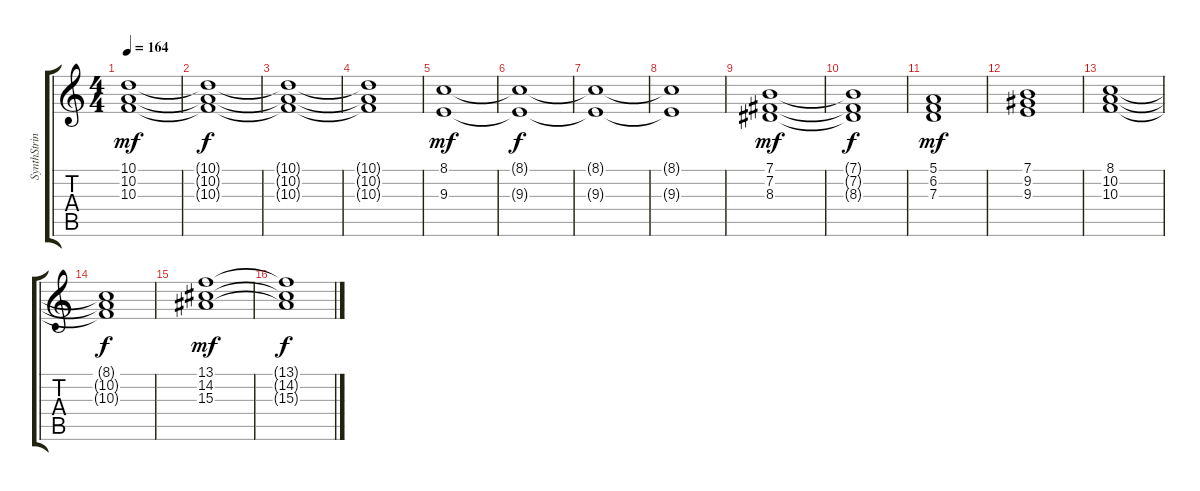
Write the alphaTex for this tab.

\track ("SynthStrings1" "SynthStrin") {instrument synthstrings1}
\staff {score tabs}
\tuning (E4 B3 G3 D3 A2 E2) {hide}
\ts (4 4)
\tempo 164
\clef g2
\ks c
(10.1 10.2 10.3).1{dy mf} |
(10.1{t} 10.2{t} 10.3{t}).1{dy f} |
(10.1{t} 10.2{t} 10.3{t}).1 |
(10.1{t} 10.2{t} 10.3{t}).1 |
(8.1 9.3).1{dy mf} |
(8.1{t} 9.3{t}).1{dy f} |
(8.1{t} 9.3{t}).1 |
(8.1{t} 9.3{t}).1 |
(7.1 7.2 8.3).1{dy mf} |
(7.1{t} 7.2{t} 8.3{t}).1{dy f} |
(5.1 6.2 7.3).1{dy mf} |
(7.1 9.2 9.3).1 |
(8.1 10.2 10.3).1 |
(8.1{t} 10.2{t} 10.3{t}).1{dy f} |
(13.1 14.2 15.3).1{dy mf} |
(13.1{t} 14.2{t} 15.3{t}).1{dy f}
